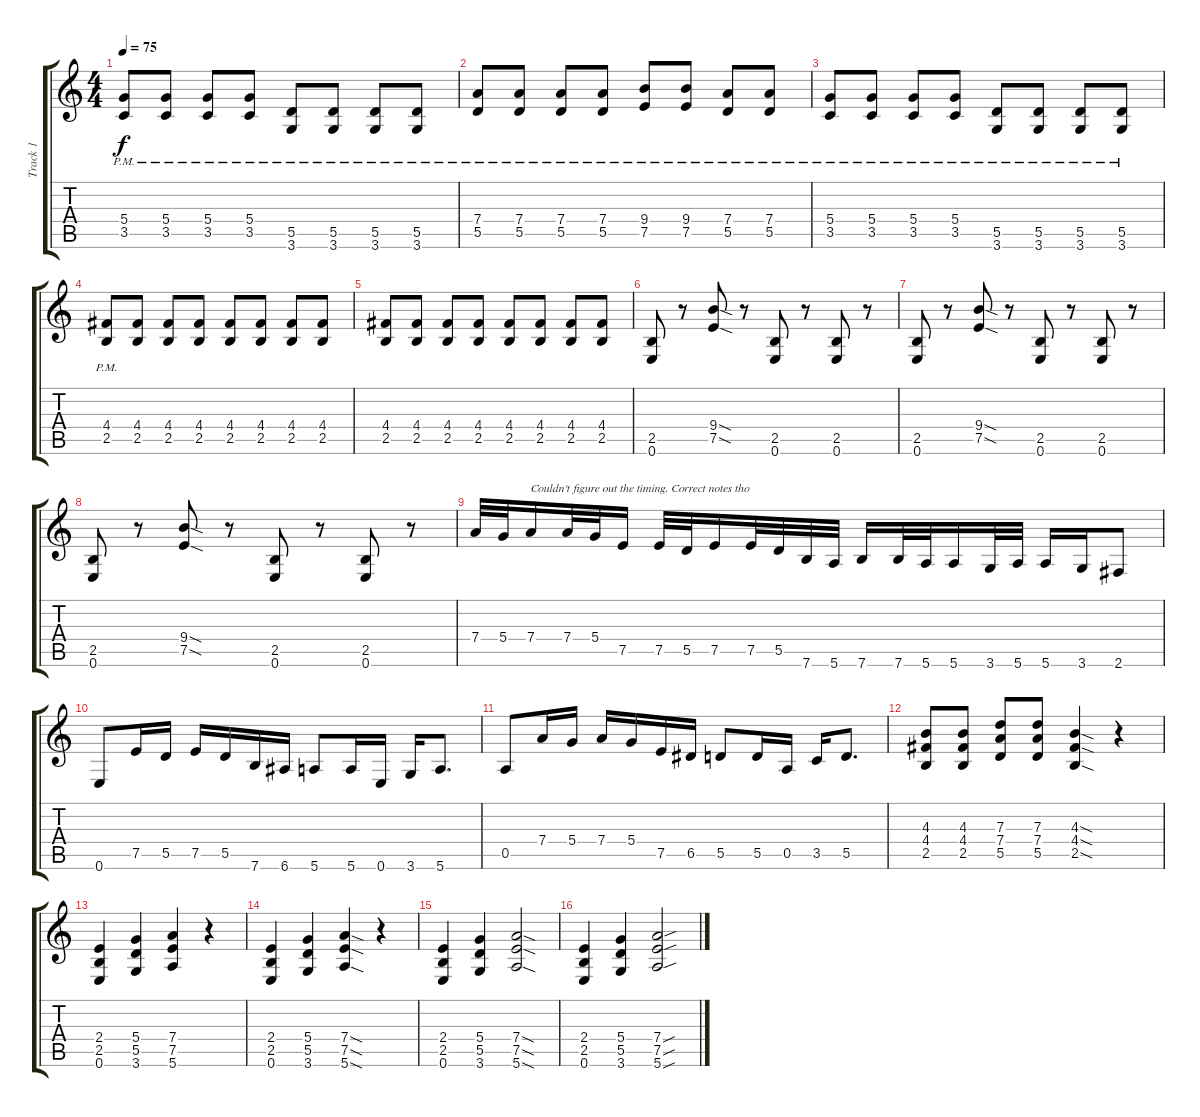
\track ("Track 1" "Track 1") {instrument overdrivenguitar}
\staff {score tabs}
\tuning (E4 B3 G3 D3 A2 E2) {hide}
\ts (4 4)
\tempo 75
\clef g2
\ks c
(5.4{pm} 3.5{pm}).8{dy f instrument overdrivenguitar} (5.4{pm} 3.5{pm}).8 (5.4{pm} 3.5{pm}).8 (5.4{pm} 3.5{pm}).8 (5.5{pm} 3.6{pm}).8 (5.5{pm} 3.6{pm}).8 (5.5{pm} 3.6{pm}).8 (5.5{pm} 3.6{pm}).8 |
(7.4{pm} 5.5{pm}).8 (7.4{pm} 5.5{pm}).8 (7.4{pm} 5.5{pm}).8 (7.4{pm} 5.5{pm}).8 (9.4{pm} 7.5{pm}).8 (9.4{pm} 7.5{pm}).8 (7.4{pm} 5.5{pm}).8 (7.4{pm} 5.5{pm}).8 |
(5.4{pm} 3.5{pm}).8{instrument overdrivenguitar} (5.4{pm} 3.5{pm}).8 (5.4{pm} 3.5{pm}).8 (5.4{pm} 3.5{pm}).8 (5.5{pm} 3.6{pm}).8 (5.5{pm} 3.6{pm}).8 (5.5{pm} 3.6{pm}).8 (5.5{pm} 3.6{pm}).8 |
(4.4 2.5{pm}).8 (4.4 2.5).8 (4.4 2.5).8 (4.4 2.5).8 (4.4 2.5).8 (4.4 2.5).8 (4.4 2.5).8 (4.4 2.5).8 |
(4.4 2.5).8{instrument overdrivenguitar} (4.4 2.5).8 (4.4 2.5).8 (4.4 2.5).8 (4.4 2.5).8 (4.4 2.5).8 (4.4 2.5).8 (4.4 2.5).8 |
(2.5 0.6).8 r.8 (9.4{sod} 7.5{sod}).8 r.8 (2.5 0.6).8 r.8 (2.5 0.6).8 r.8 |
(2.5 0.6).8 r.8 (9.4{sod} 7.5{sod}).8 r.8 (2.5 0.6).8 r.8 (2.5 0.6).8 r.8 |
(2.5 0.6).8 r.8 (9.4{sod} 7.5{sod}).8 r.8 (2.5 0.6).8 r.8 (2.5 0.6).8 r.8 |
7.4.32 5.4.32 7.4.16{txt "Couldn't figure out the timing. Correct notes tho"} 7.4.32 5.4.32 7.5.16 7.5.32 5.5.32 7.5.16 7.5.32 5.5.32 7.6.32 5.6.32 7.6.16 7.6.32 5.6.32 5.6.16 3.6.32 5.6.32 5.6.16 3.6.16 2.6.8 |
0.6.8 7.5.16 5.5.16 7.5.16 5.5.16 7.6.16 6.6.16 5.6.8 5.6.16 0.6.16 3.6.16 5.6.8{d} |
0.5.8 7.4.16 5.4.16 7.4.16 5.4.16 7.5.16 6.5.16 5.5.8 5.5.16 0.5.16 3.5.16 5.5.8{d} |
(4.3 4.4 2.5).8 (4.3 4.4 2.5).8 (7.3 7.4 5.5).8 (7.3 7.4 5.5).8 (4.3{sod} 4.4{sod} 2.5{sod}).4 r.4 |
(2.4 2.5 0.6).4 (5.4 5.5 3.6).4 (7.4 7.5 5.6).4 r.4 |
(2.4 2.5 0.6).4 (5.4 5.5 3.6).4 (7.4{sod} 7.5{sod} 5.6{sod}).4 r.4 |
(2.4 2.5 0.6).4 (5.4 5.5 3.6).4 (7.4{sod} 7.5{sod} 5.6{sod}).2 |
(2.4 2.5 0.6).4 (5.4 5.5 3.6).4 (7.4{sou} 7.5{sou} 5.6{sou}).2
